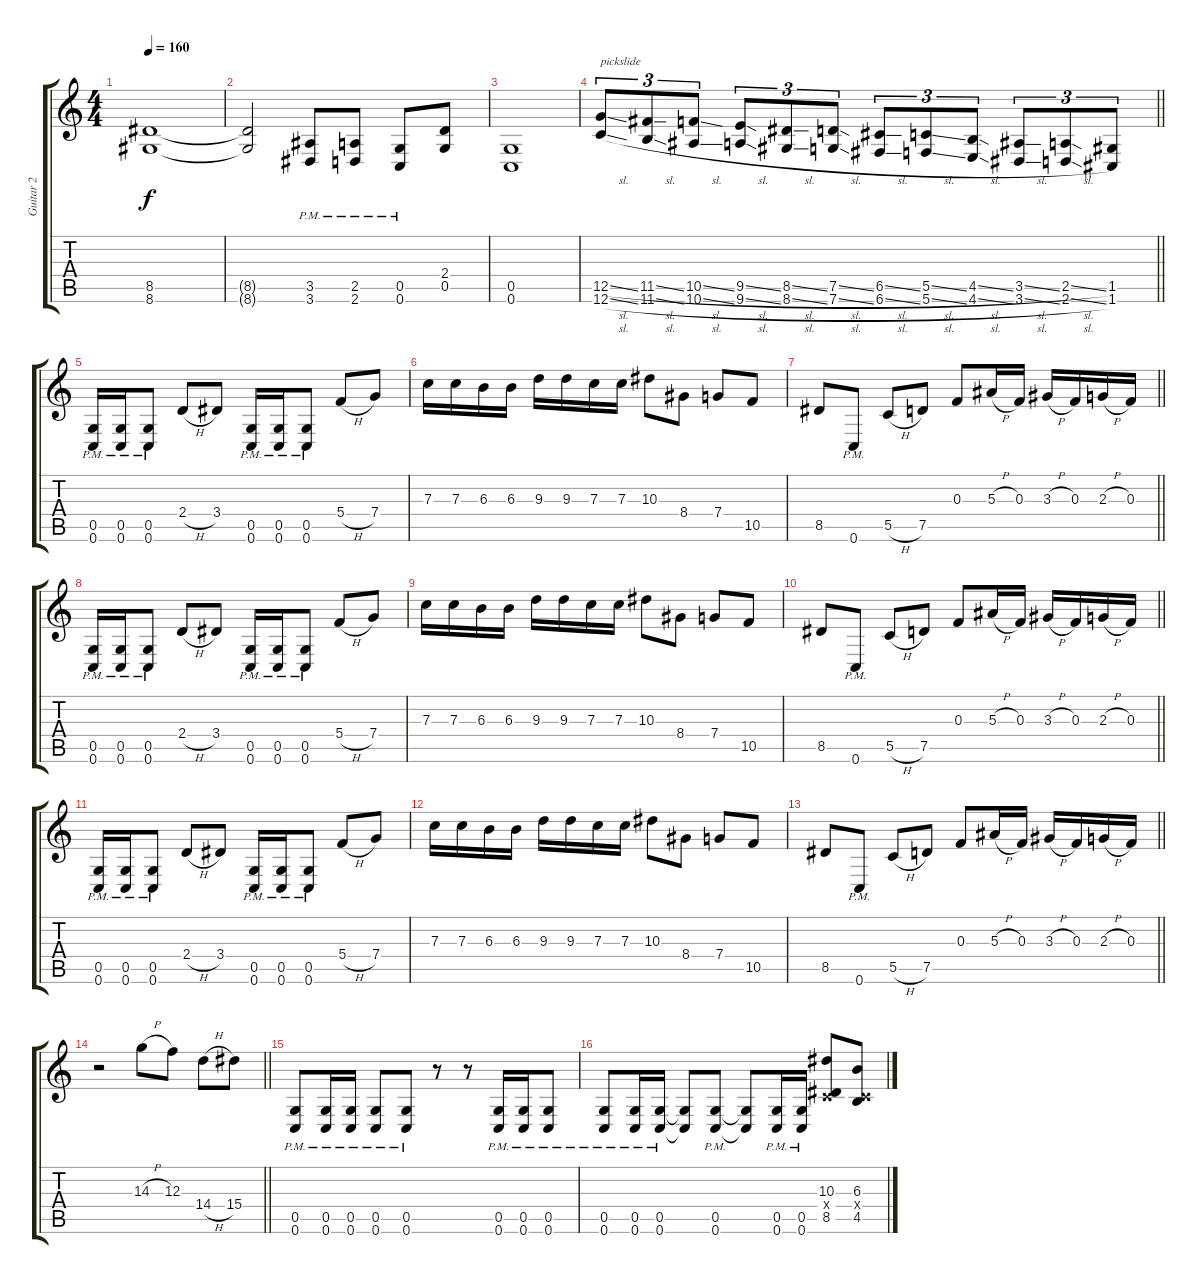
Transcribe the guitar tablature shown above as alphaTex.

\track ("Guitar 2" "Guitar 2") {instrument distortionguitar}
\staff {score tabs}
\tuning (D4 A3 F3 C3 G2 C2) {hide}
\ts (4 4)
\tempo 160
\clef g2
\ks c
(8.5 8.6).1{dy f} |
(8.5{t} 8.6{t}).2 (3.5{pm} 3.6{pm}).8 (2.5{pm} 2.6{pm}).8 (0.5{pm} 0.6{pm}).8 (2.4 0.5).8 |
(0.5 0.6).1 |
\barLineRight lightlight
(12.5{sl} 12.6{sl}).8{tu (3 2) txt "pickslide"} (11.5{sl} 11.6{sl}).8{tu (3 2)} (10.5{sl} 10.6{sl}).8{tu (3 2)} (9.5{sl} 9.6{sl}).8{tu (3 2)} (8.5{sl} 8.6{sl}).8{tu (3 2)} (7.5{sl} 7.6{sl}).8{tu (3 2)} (6.5{sl} 6.6{sl}).8{tu (3 2)} (5.5{sl} 5.6{sl}).8{tu (3 2)} (4.5{sl} 4.6{sl}).8{tu (3 2)} (3.5{sl} 3.6{sl}).8{tu (3 2)} (2.5{sl} 2.6{sl}).8{tu (3 2)} (1.5 1.6).8{tu (3 2)} |
(0.5{pm} 0.6{pm}).16 (0.5{pm} 0.6{pm}).16 (0.5{pm} 0.6{pm}).8 2.4{h}.8 3.4.8 (0.5{pm} 0.6{pm}).16 (0.5{pm} 0.6{pm}).16 (0.5{pm} 0.6{pm}).8 5.4{h}.8 7.4.8 |
7.3.16 7.3.16 6.3.16 6.3.16 9.3.16 9.3.16 7.3.16 7.3.16 10.3.8 8.4.8 7.4.8 10.5.8 |
\barLineRight lightlight
8.5.8 0.6{pm}.8 5.5{h}.8 7.5.8 0.3.8 5.3{h}.16 0.3.16 3.3{h}.16 0.3.16 2.3{h}.16 0.3.16 |
(0.5{pm} 0.6{pm}).16 (0.5{pm} 0.6{pm}).16 (0.5{pm} 0.6{pm}).8 2.4{h}.8 3.4.8 (0.5{pm} 0.6{pm}).16 (0.5{pm} 0.6{pm}).16 (0.5{pm} 0.6{pm}).8 5.4{h}.8 7.4.8 |
7.3.16 7.3.16 6.3.16 6.3.16 9.3.16 9.3.16 7.3.16 7.3.16 10.3.8 8.4.8 7.4.8 10.5.8 |
\barLineRight lightlight
8.5.8 0.6{pm}.8 5.5{h}.8 7.5.8 0.3.8 5.3{h}.16 0.3.16 3.3{h}.16 0.3.16 2.3{h}.16 0.3.16 |
(0.5{pm} 0.6{pm}).16 (0.5{pm} 0.6{pm}).16 (0.5{pm} 0.6{pm}).8 2.4{h}.8 3.4.8 (0.5{pm} 0.6{pm}).16 (0.5{pm} 0.6{pm}).16 (0.5{pm} 0.6{pm}).8 5.4{h}.8 7.4.8 |
7.3.16 7.3.16 6.3.16 6.3.16 9.3.16 9.3.16 7.3.16 7.3.16 10.3.8 8.4.8 7.4.8 10.5.8 |
\barLineRight lightlight
8.5.8 0.6{pm}.8 5.5{h}.8 7.5.8 0.3.8 5.3{h}.16 0.3.16 3.3{h}.16 0.3.16 2.3{h}.16 0.3.16 |
\barLineRight lightlight
r.2 14.3{h}.8 12.3.8 14.4{h}.8 15.4.8 |
(0.5{pm} 0.6{pm}).8 (0.5{pm} 0.6{pm}).16 (0.5{pm} 0.6{pm}).16 (0.5{pm} 0.6{pm}).8 (0.5{pm} 0.6{pm}).8 r.8 r.8 (0.5{pm} 0.6{pm}).16 (0.5{pm} 0.6{pm}).16 (0.5{pm} 0.6{pm}).8 |
(0.5{pm} 0.6{pm}).8 (0.5{pm} 0.6{pm}).16 (0.5{pm} 0.6{pm}).16 (0.5{t} 0.6{t}).8 (0.5{pm} 0.6{pm}).8 (0.5{t} 0.6{t}).8 (0.5{pm} 0.6{pm}).16 (0.5{pm} 0.6{pm}).16 (10.3 0.4{x} 8.5).8 (6.3 0.4{x} 4.5).8
